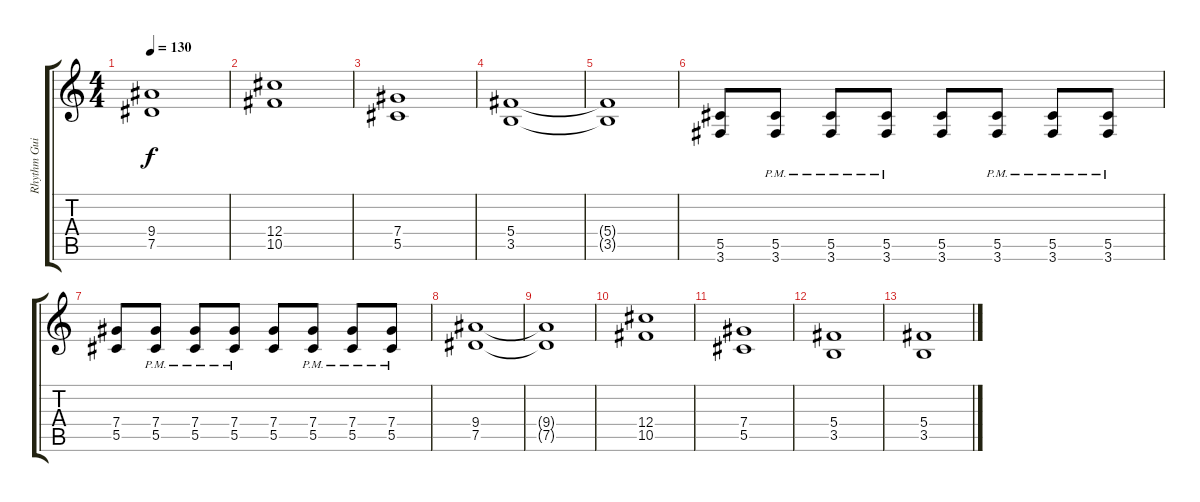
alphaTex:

\track ("Rhythm Guitar" "Rhythm Gui") {instrument distortionguitar}
\staff {score tabs}
\tuning (Eb4 Bb3 Gb3 Db3 Ab2 Eb2) {hide}
\ts (4 4)
\tempo 130
\clef g2
\ks c
(9.4{t} 7.5{t}).1{dy f} |
(12.4 10.5).1{volume 6} |
(7.4 5.5).1 |
(5.4 3.5).1 |
(5.4{t} 3.5{t}).1 |
(5.5 3.6).8 (5.5{pm} 3.6{pm}).8{volume 3} (5.5{pm} 3.6{pm}).8 (5.5{pm} 3.6{pm}).8 (5.5 3.6).8 (5.5{pm} 3.6{pm}).8 (5.5{pm} 3.6{pm}).8 (5.5{pm} 3.6{pm}).8 |
(7.4 5.5).8 (7.4{pm} 5.5{pm}).8 (7.4{pm} 5.5{pm}).8 (7.4{pm} 5.5{pm}).8 (7.4 5.5).8 (7.4{pm} 5.5{pm}).8 (7.4{pm} 5.5{pm}).8 (7.4{pm} 5.5{pm}).8 |
(9.4 7.5).1 |
(9.4{t} 7.5{t}).1 |
(12.4 10.5).1{volume 0} |
(7.4 5.5).1 |
(5.4 3.5).1 |
(5.4 3.5).1
